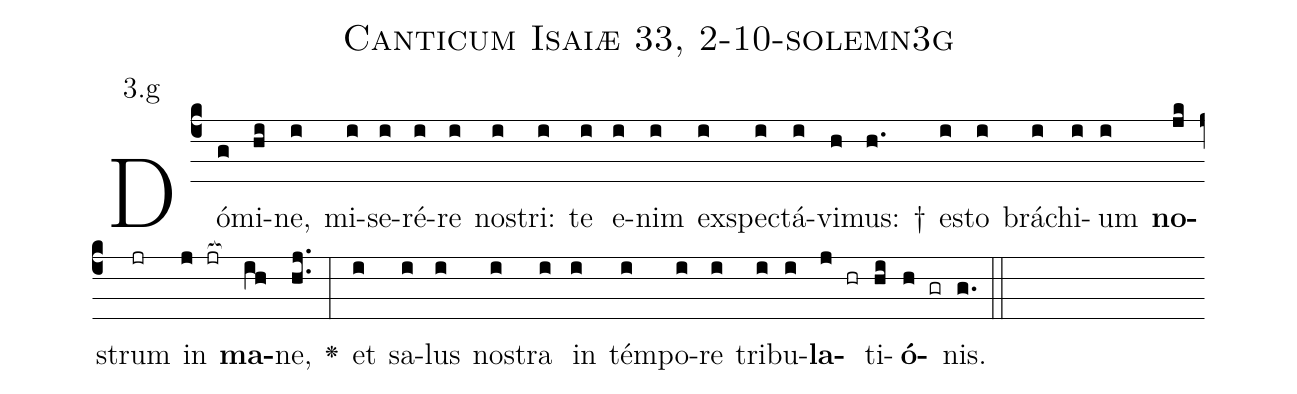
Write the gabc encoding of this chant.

name: Canticum Isaiæ 33, 2-10-solemn3g;
annotation: 3.g;
%%
(c4)Dó(g)mi(hi)ne,(i) mi(i)se(i)ré(i)re(i) no(i)stri:(i) te(i) e(i)nim(i) ex(i)spe(i)ctá(i)vi(h)mus: †(h.) e(i)sto(i) brá(i)chi(i)um(i) <b>no</b>(jk)strum(jr) in(j jr[ocb:1{]) <b>ma</b>(ih[ocb:0}])ne,(hj..) <v>\greheightstar</v>(:) et(i) sa(i)lus(i) no(i)stra(i) in(i) tém(i)po(i)re(i) tri(i)bu(i)<b>la</b>(j hr)ti(hi)<b>ó</b>(h gr)nis.(g.) (::)


%E(i) u(i) o(j) u(hi) a(h) e.(g.) (::)
